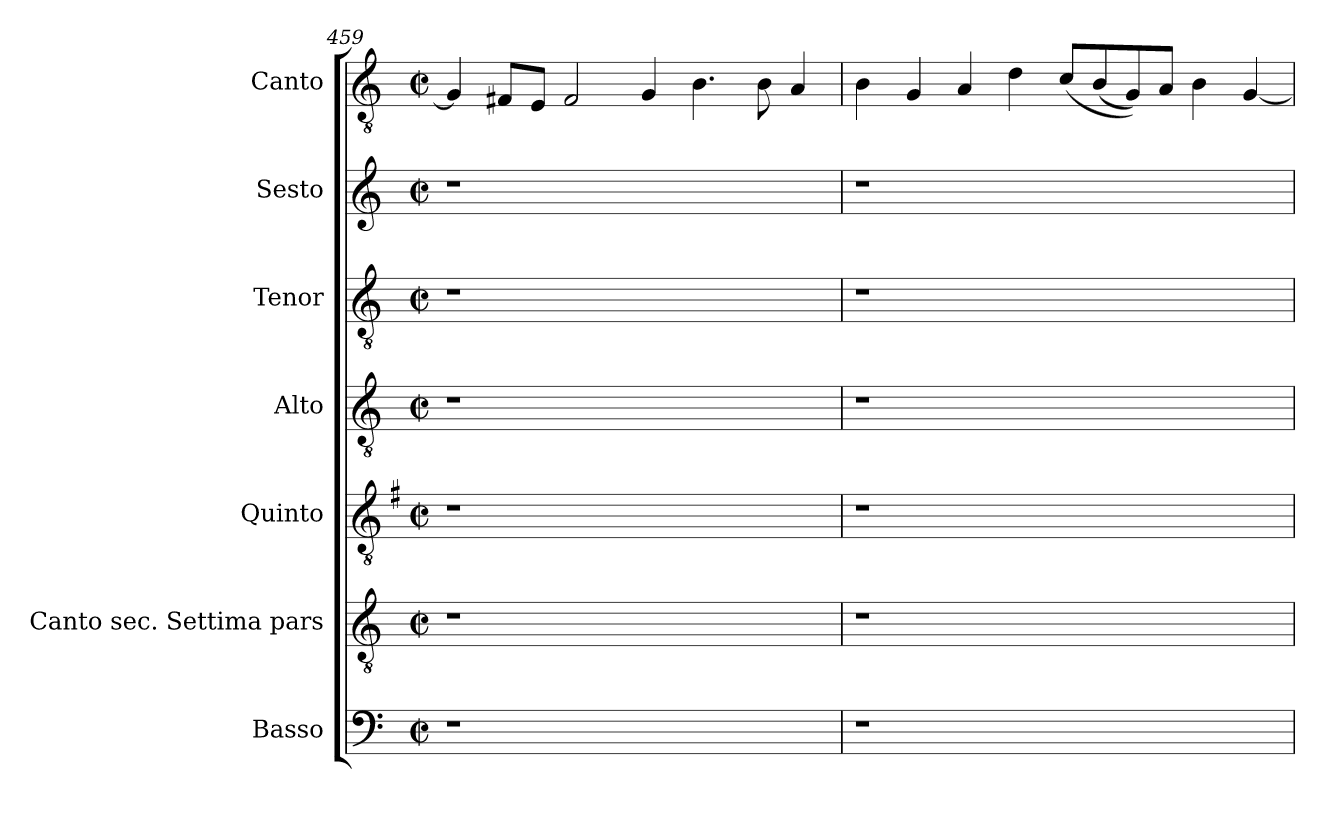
**kern	**kern	**kern	**kern	**kern	**kern	**kern
*part7	*part6	*part5	*part4	*part3	*part2	*part1
*staff7	*staff6	*staff5	*staff4	*staff3	*staff2	*staff1
*I"Basso	*I"Canto sec. Settima pars	*I"Quinto	*I"Alto	*I"Tenor	*I"Sesto	*I"Canto
*	*	*I'Quinto	*I'Alto	*I'Tenor	*I'Sesto	*I'Canto
*clefF4	*clefGv2	*clefGv2	*clefGv2	*clefGv2	*clefG2	*clefGv2
*k[]	*k[]	*k[f#]	*k[]	*k[]	*k[]	*k[]
*C:	*C:	*G:	*C:	*C:	*C:	*C:
*M2/2	*M2/2	*M2/2	*M2/2	*M2/2	*M2/2	*M2/2
*met(c|)	*met(c|)	*met(c|)	*met(c|)	*met(c|)	*met(c|)	*met(c|)
=459	=459	=459	=459	=459	=459	=459
1r	1r	1r	1r	1r	1r	4G/]
.	.	.	.	.	.	8F#/L
.	.	.	.	.	.	8E/J
.	.	.	.	.	.	2F#/
1ryy	1ryy	1ryy	1ryy	1ryy	1ryy	4G/
.	.	.	.	.	.	4.B\
.	.	.	.	.	.	8B\
.	.	.	.	.	.	4A/
!!LO:LB:g=z
=460	=460	=460	=460	=460	=460	=460
1r	1r	1r	1r	1r	1r	4B\
.	.	.	.	.	.	4G/
.	.	.	.	.	.	4A/
.	.	.	.	.	.	4d\
1ryy	1ryy	1ryy	1ryy	1ryy	1ryy	(>8c/L
.	.	.	.	.	.	(>8B/
.	.	.	.	.	.	8G/))
.	.	.	.	.	.	8A/J
.	.	.	.	.	.	4B\
.	.	.	.	.	.	[<4G/
=	=	=	=	=	=	=
*-	*-	*-	*-	*-	*-	*-
